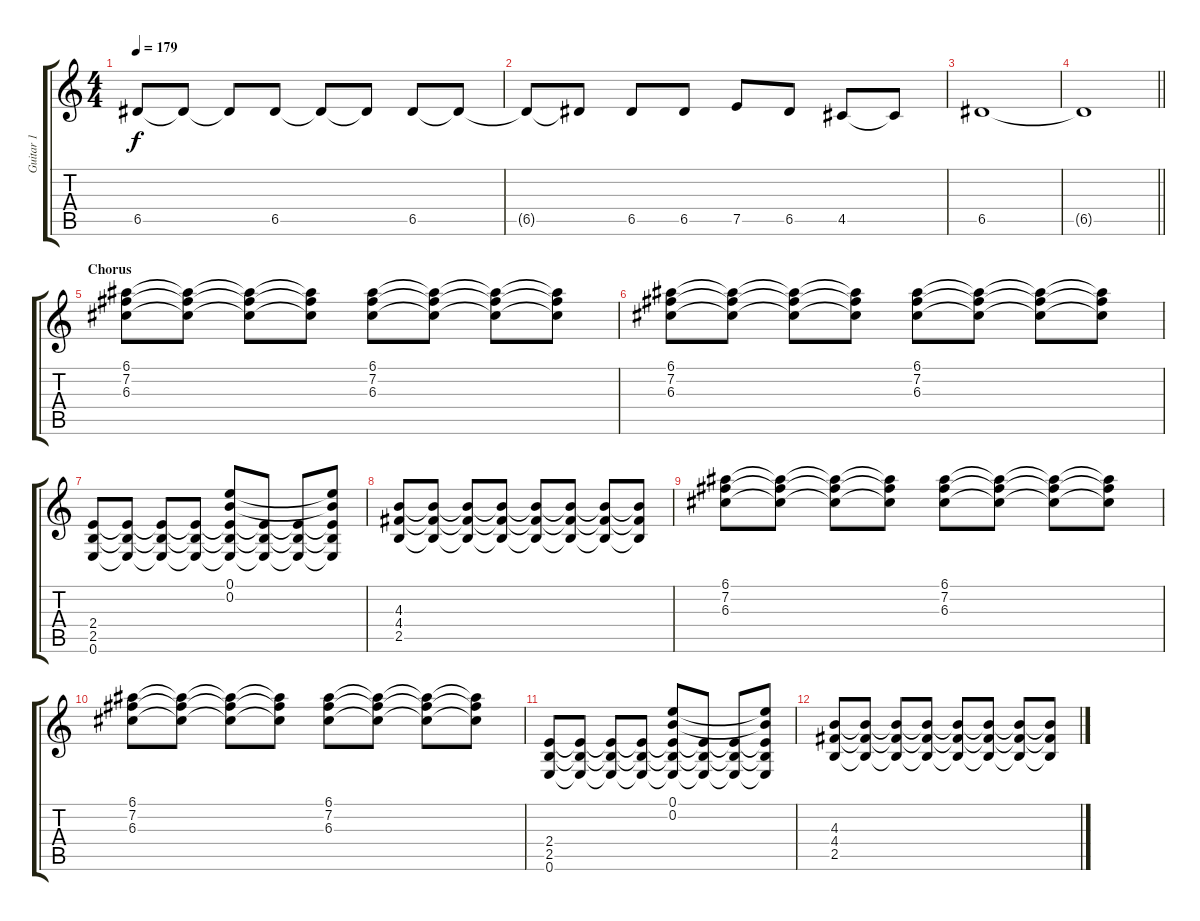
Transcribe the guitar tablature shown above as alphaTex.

\track ("Guitar 1" "Guitar 1") {instrument overdrivenguitar}
\staff {score tabs}
\tuning (E4 B3 G3 D3 A2 E2) {hide}
\ts (4 4)
\tempo 179
\clef g2
\ks c
6.5.8{dy f} 6.5{t}.8 6.5{t}.8 6.5.8 6.5{t}.8 6.5{t}.8 6.5.8 6.5{t}.8 |
6.5{t}.8 6.5{t}.8 6.5.8 6.5.8 7.5.8 6.5.8 4.5.8 4.5{t}.8 |
6.5.1 |
\barLineRight lightlight
6.5{t}.1 |
\section ("" "Chorus")
(6.1 7.2 6.3).8 (6.1{t} 7.2{t} 6.3{t}).8 (6.1{t} 7.2{t} 6.3{t}).8 (6.1{t} 7.2{t} 6.3{t}).8 (6.1 7.2 6.3).8 (6.1{t} 7.2{t} 6.3{t}).8 (6.1{t} 7.2{t} 6.3{t}).8 (6.1{t} 7.2{t} 6.3{t}).8 |
(6.1 7.2 6.3).8 (6.1{t} 7.2{t} 6.3{t}).8 (6.1{t} 7.2{t} 6.3{t}).8 (6.1{t} 7.2{t} 6.3{t}).8 (6.1 7.2 6.3).8 (6.1{t} 7.2{t} 6.3{t}).8 (6.1{t} 7.2{t} 6.3{t}).8 (6.1{t} 7.2{t} 6.3{t}).8 |
(2.4 2.5 0.6).8 (2.4{t} 2.5{t} 0.6{t}).8 (2.4{t} 2.5{t} 0.6{t}).8 (2.4{t} 2.5{t} 0.6{t}).8 (0.1 0.2 2.4{t} 2.5{t} 0.6{t}).8 (2.4{t} 2.5{t} 0.6{t}).8 (2.4{t} 2.5{t} 0.6{t}).8 (0.1{t} 0.2{t} 2.4{t} 2.5{t} 0.6{t}).8 |
(4.3 4.4 2.5).8 (4.3{t} 4.4{t} 2.5{t}).8 (4.3{t} 4.4{t} 2.5{t}).8 (4.3{t} 4.4{t} 2.5{t}).8 (4.3{t} 4.4{t} 2.5{t}).8 (4.3{t} 4.4{t} 2.5{t}).8 (4.3{t} 4.4{t} 2.5{t}).8 (4.3{t} 4.4{t} 2.5{t}).8 |
(6.1 7.2 6.3).8 (6.1{t} 7.2{t} 6.3{t}).8 (6.1{t} 7.2{t} 6.3{t}).8 (6.1{t} 7.2{t} 6.3{t}).8 (6.1 7.2 6.3).8 (6.1{t} 7.2{t} 6.3{t}).8 (6.1{t} 7.2{t} 6.3{t}).8 (6.1{t} 7.2{t} 6.3{t}).8 |
(6.1 7.2 6.3).8 (6.1{t} 7.2{t} 6.3{t}).8 (6.1{t} 7.2{t} 6.3{t}).8 (6.1{t} 7.2{t} 6.3{t}).8 (6.1 7.2 6.3).8 (6.1{t} 7.2{t} 6.3{t}).8 (6.1{t} 7.2{t} 6.3{t}).8 (6.1{t} 7.2{t} 6.3{t}).8 |
(2.4 2.5 0.6).8 (2.4{t} 2.5{t} 0.6{t}).8 (2.4{t} 2.5{t} 0.6{t}).8 (2.4{t} 2.5{t} 0.6{t}).8 (0.1 0.2 2.4{t} 2.5{t} 0.6{t}).8 (2.4{t} 2.5{t} 0.6{t}).8 (2.4{t} 2.5{t} 0.6{t}).8 (0.1{t} 0.2{t} 2.4{t} 2.5{t} 0.6{t}).8 |
(4.3 4.4 2.5).8 (4.3{t} 4.4{t} 2.5{t}).8 (4.3{t} 4.4{t} 2.5{t}).8 (4.3{t} 4.4{t} 2.5{t}).8 (4.3{t} 4.4{t} 2.5{t}).8 (4.3{t} 4.4{t} 2.5{t}).8 (4.3{t} 4.4{t} 2.5{t}).8 (4.3{t} 4.4{t} 2.5{t}).8
